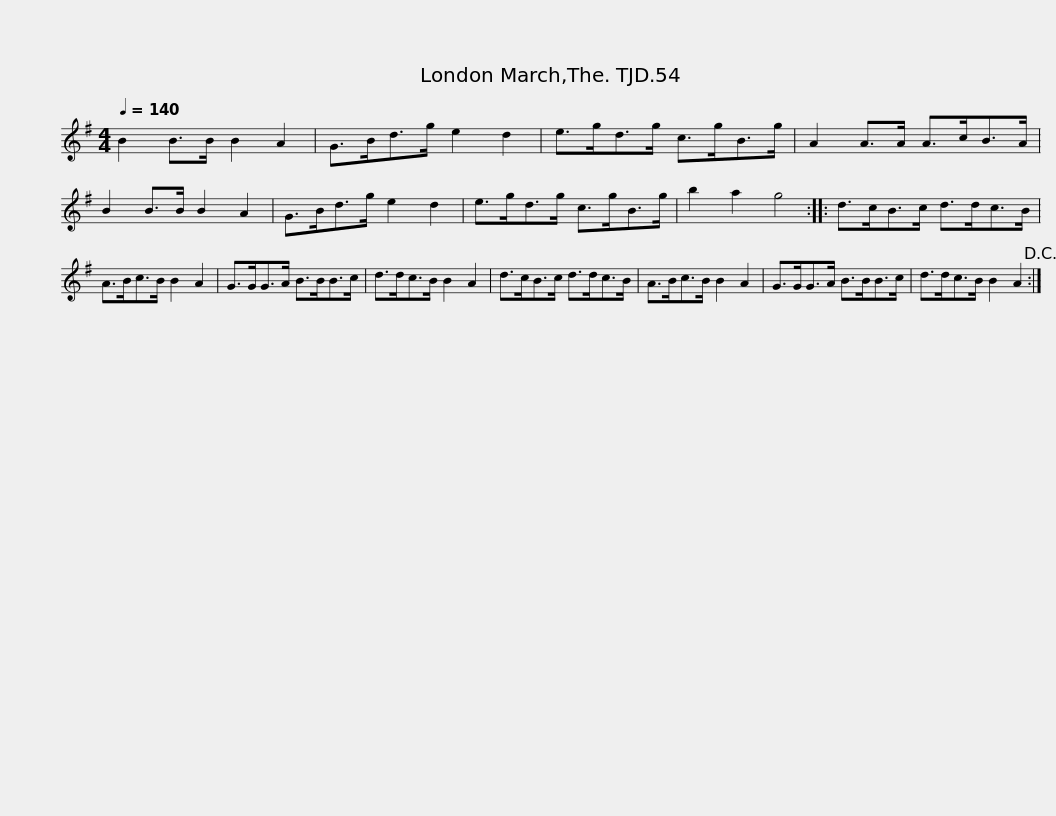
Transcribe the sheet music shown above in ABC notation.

X:1
L:1/8
Q:1/4=140
M:4/4
I:linebreak $
K:G
V:1 treble
V:1
 B2 B>B B2 A2 | G>Bd>g e2 d2 | e>gd>g c>gB>g | A2 A>A A>cB>A |$ B2 B>B B2 A2 | %5
 G>Bd>g e2 d2 | e>gd>g c>gB>g | b2 a2 g4 ::$ d>cB>c d>dc>B | A>Bc>B B2 A2 | %10
 G>GG>A B>BB>c | d>dc>B B2 A2 |$ d>cB>c d>dc>B | A>Bc>B B2 A2 | G>GG>A B>BB>c | %15
 d>dc>B B2 A2!D.C.! :| %16
